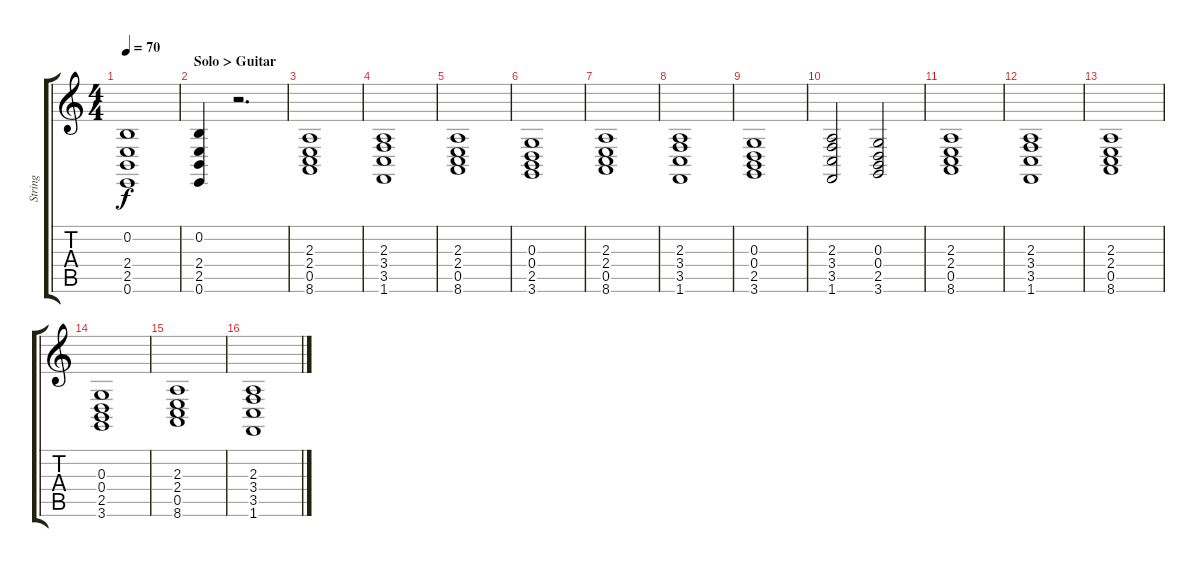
\track ("String" "String") {instrument stringensemble1}
\staff {score tabs}
\tuning (E4 B3 G3 D3 A2 E2) {hide}
\ts (4 4)
\tempo 70
\clef g2
\ks c
(0.2 2.4 2.5 0.6).1{dy f} |
\section ("" "Solo > Guitar")
(0.2 2.4 2.5 0.6).4 r.2{d} |
(2.3 2.4 0.5 8.6).1 |
(2.3 3.4 3.5 1.6).1 |
(2.3 2.4 0.5 8.6).1 |
(0.3 0.4 2.5 3.6).1 |
(2.3 2.4 0.5 8.6).1 |
(2.3 3.4 3.5 1.6).1 |
(0.3 0.4 2.5 3.6).1 |
(2.3 3.4 3.5 1.6).2 (0.3 0.4 2.5 3.6).2 |
(2.3 2.4 0.5 8.6).1 |
(2.3 3.4 3.5 1.6).1 |
(2.3 2.4 0.5 8.6).1 |
(0.3 0.4 2.5 3.6).1 |
(2.3 2.4 0.5 8.6).1 |
(2.3 3.4 3.5 1.6).1
